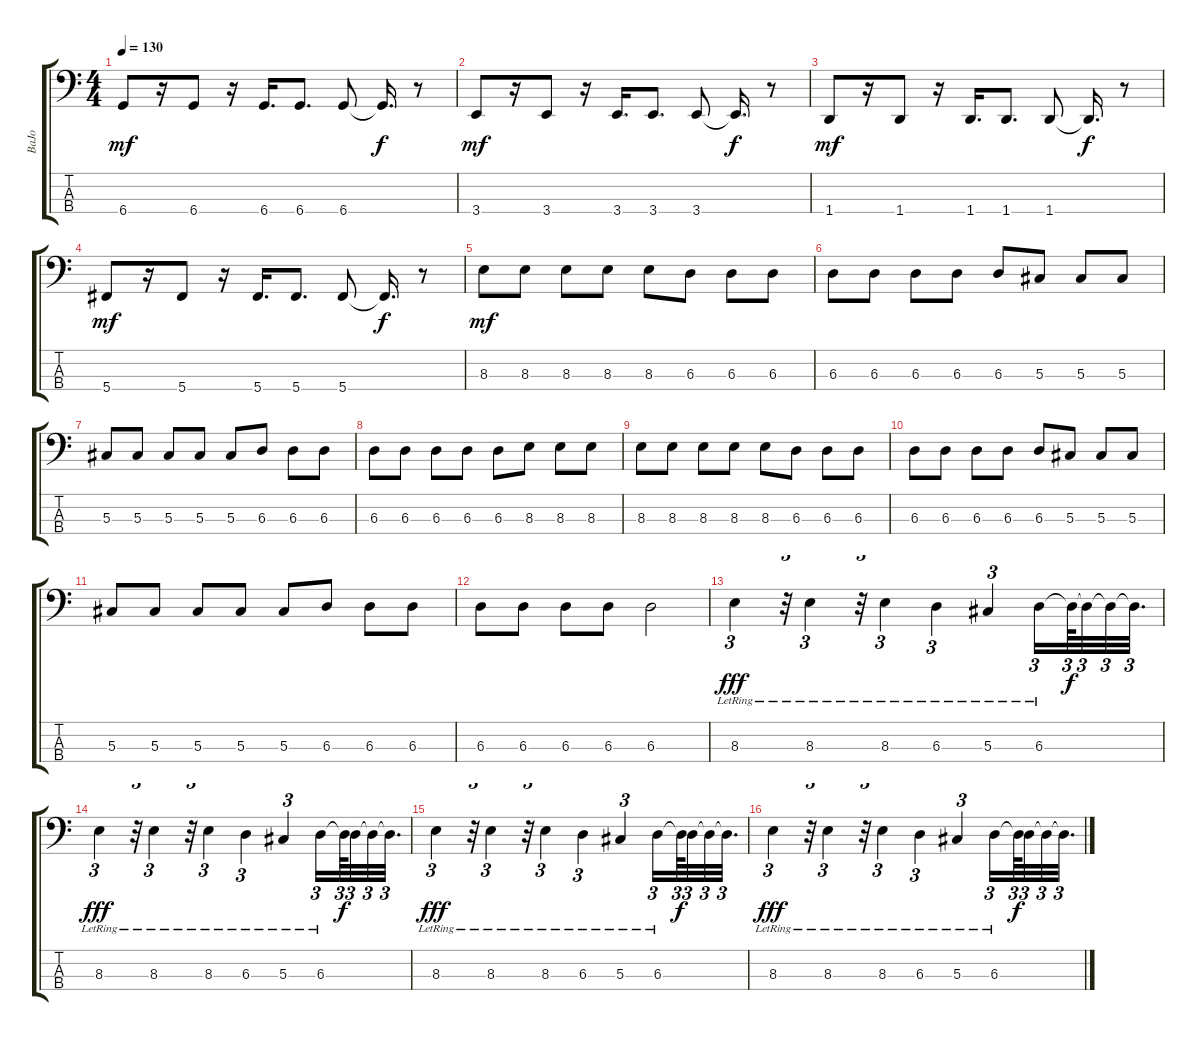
\track ("BaJo" "BaJo") {instrument electricbasspick}
\staff {score tabs}
\tuning (Gb2 Db2 Ab1 Db1) {hide}
\ts (4 4)
\tempo 130
\clef f4
\ks c
6.4.8{dy mf} r.16 6.4.8 r.16 6.4.16{d} 6.4.8{d} 6.4.8 6.4{t}.16{d dy f} r.8 |
3.4.8{dy mf} r.16 3.4.8 r.16 3.4.16{d} 3.4.8{d} 3.4.8 3.4{t}.16{d dy f} r.8 |
1.4.8{dy mf} r.16 1.4.8 r.16 1.4.16{d} 1.4.8{d} 1.4.8 1.4{t}.16{d dy f} r.8 |
5.4.8{dy mf} r.16 5.4.8 r.16 5.4.16{d} 5.4.8{d} 5.4.8 5.4{t}.16{d dy f} r.8 |
8.3.8{dy mf} 8.3.8 8.3.8 8.3.8 8.3.8 6.3.8 6.3.8 6.3.8 |
6.3.8 6.3.8 6.3.8 6.3.8 6.3.8 5.3.8 5.3.8 5.3.8 |
5.3.8 5.3.8 5.3.8 5.3.8 5.3.8 6.3.8 6.3.8 6.3.8 |
6.3.8 6.3.8 6.3.8 6.3.8 6.3.8 8.3.8 8.3.8 8.3.8 |
8.3.8 8.3.8 8.3.8 8.3.8 8.3.8 6.3.8 6.3.8 6.3.8 |
6.3.8 6.3.8 6.3.8 6.3.8 6.3.8 5.3.8 5.3.8 5.3.8 |
5.3.8 5.3.8 5.3.8 5.3.8 5.3.8 6.3.8 6.3.8 6.3.8 |
6.3.8 6.3.8 6.3.8 6.3.8 6.3.2 |
8.3{lr}.4{tu (3 2) dy fff} r.32{tu (3 2)} 8.3{lr}.4{tu (3 2)} r.32{tu (3 2)} 8.3{lr}.4{tu (3 2)} 6.3{lr}.4{tu (3 2)} 5.3{lr}.4{tu (3 2)} 6.3{lr}.16{tu (3 2)} 6.3{t}.64{tu (3 2) dy f} 6.3{t}.32{tu (3 2)} 6.3{t}.32{tu (3 2)} 6.3{t}.32{d tu (3 2)} |
8.3{lr}.4{tu (3 2) dy fff} r.32{tu (3 2)} 8.3{lr}.4{tu (3 2)} r.32{tu (3 2)} 8.3{lr}.4{tu (3 2)} 6.3{lr}.4{tu (3 2)} 5.3{lr}.4{tu (3 2)} 6.3{lr}.16{tu (3 2)} 6.3{t}.64{tu (3 2) dy f} 6.3{t}.32{tu (3 2)} 6.3{t}.32{tu (3 2)} 6.3{t}.32{d tu (3 2)} |
8.3{lr}.4{tu (3 2) dy fff} r.32{tu (3 2)} 8.3{lr}.4{tu (3 2)} r.32{tu (3 2)} 8.3{lr}.4{tu (3 2)} 6.3{lr}.4{tu (3 2)} 5.3{lr}.4{tu (3 2)} 6.3{lr}.16{tu (3 2)} 6.3{t}.64{tu (3 2) dy f} 6.3{t}.32{tu (3 2)} 6.3{t}.32{tu (3 2)} 6.3{t}.32{d tu (3 2)} |
8.3{lr}.4{tu (3 2) dy fff} r.32{tu (3 2)} 8.3{lr}.4{tu (3 2)} r.32{tu (3 2)} 8.3{lr}.4{tu (3 2)} 6.3{lr}.4{tu (3 2)} 5.3{lr}.4{tu (3 2)} 6.3{lr}.16{tu (3 2)} 6.3{t}.64{tu (3 2) dy f} 6.3{t}.32{tu (3 2)} 6.3{t}.32{tu (3 2)} 6.3{t}.32{d tu (3 2)}
